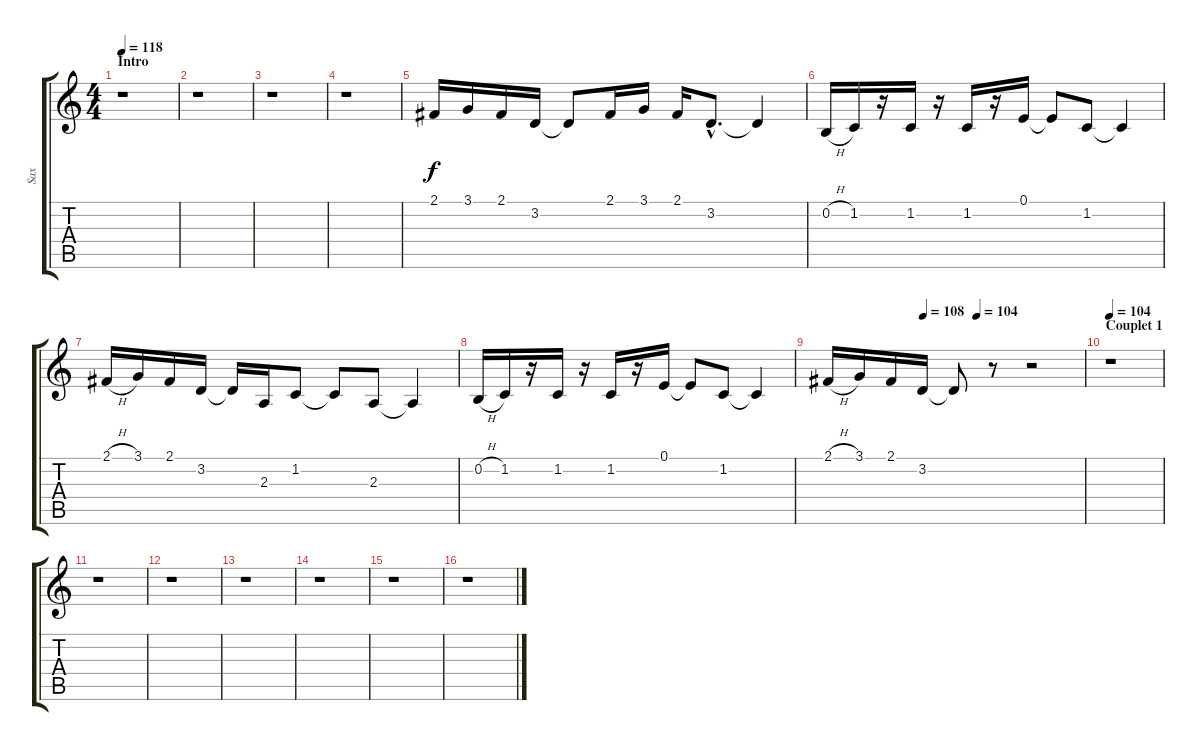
\track ("Sax" "Sax") {instrument brasssection}
\staff {score tabs}
\tuning (E4 B3 G3 D3 A2 E2) {hide}
\ts (4 4)
\section ("" "Intro")
\tempo 118
\clef g2
\ks c
r.1{dy f instrument brasssection} |
r.1 |
r.1 |
r.1 |
2.1.16 3.1.16 2.1.16 3.2.16 3.2{t}.8 2.1.16 3.1.16 2.1.16 3.2{hac}.8{d} 3.2{t}.4 |
0.2{h}.16 1.2.16 r.16 1.2.16 r.16 1.2.16 r.16 0.1.16 0.1{t}.8 1.2.8 1.2{t}.4 |
2.1{h}.16 3.1.16 2.1.16 3.2.16 3.2{t}.16 2.3.16 1.2.8 1.2{t}.8 2.3.8 2.3{t}.4 |
0.2{h}.16 1.2.16 r.16 1.2.16 r.16 1.2.16 r.16 0.1.16 0.1{t}.8 1.2.8 1.2{t}.4 |
\tempo (104 0.5833333333333334)
\tempo (108 0.375)
2.1{h}.16 3.1.16 2.1.16 3.2.16 3.2{t}.8 r.8 r.2 |
\section ("" "Couplet 1")
\tempo 104
r.1 |
r.1 |
r.1 |
r.1 |
r.1 |
r.1 |
r.1
